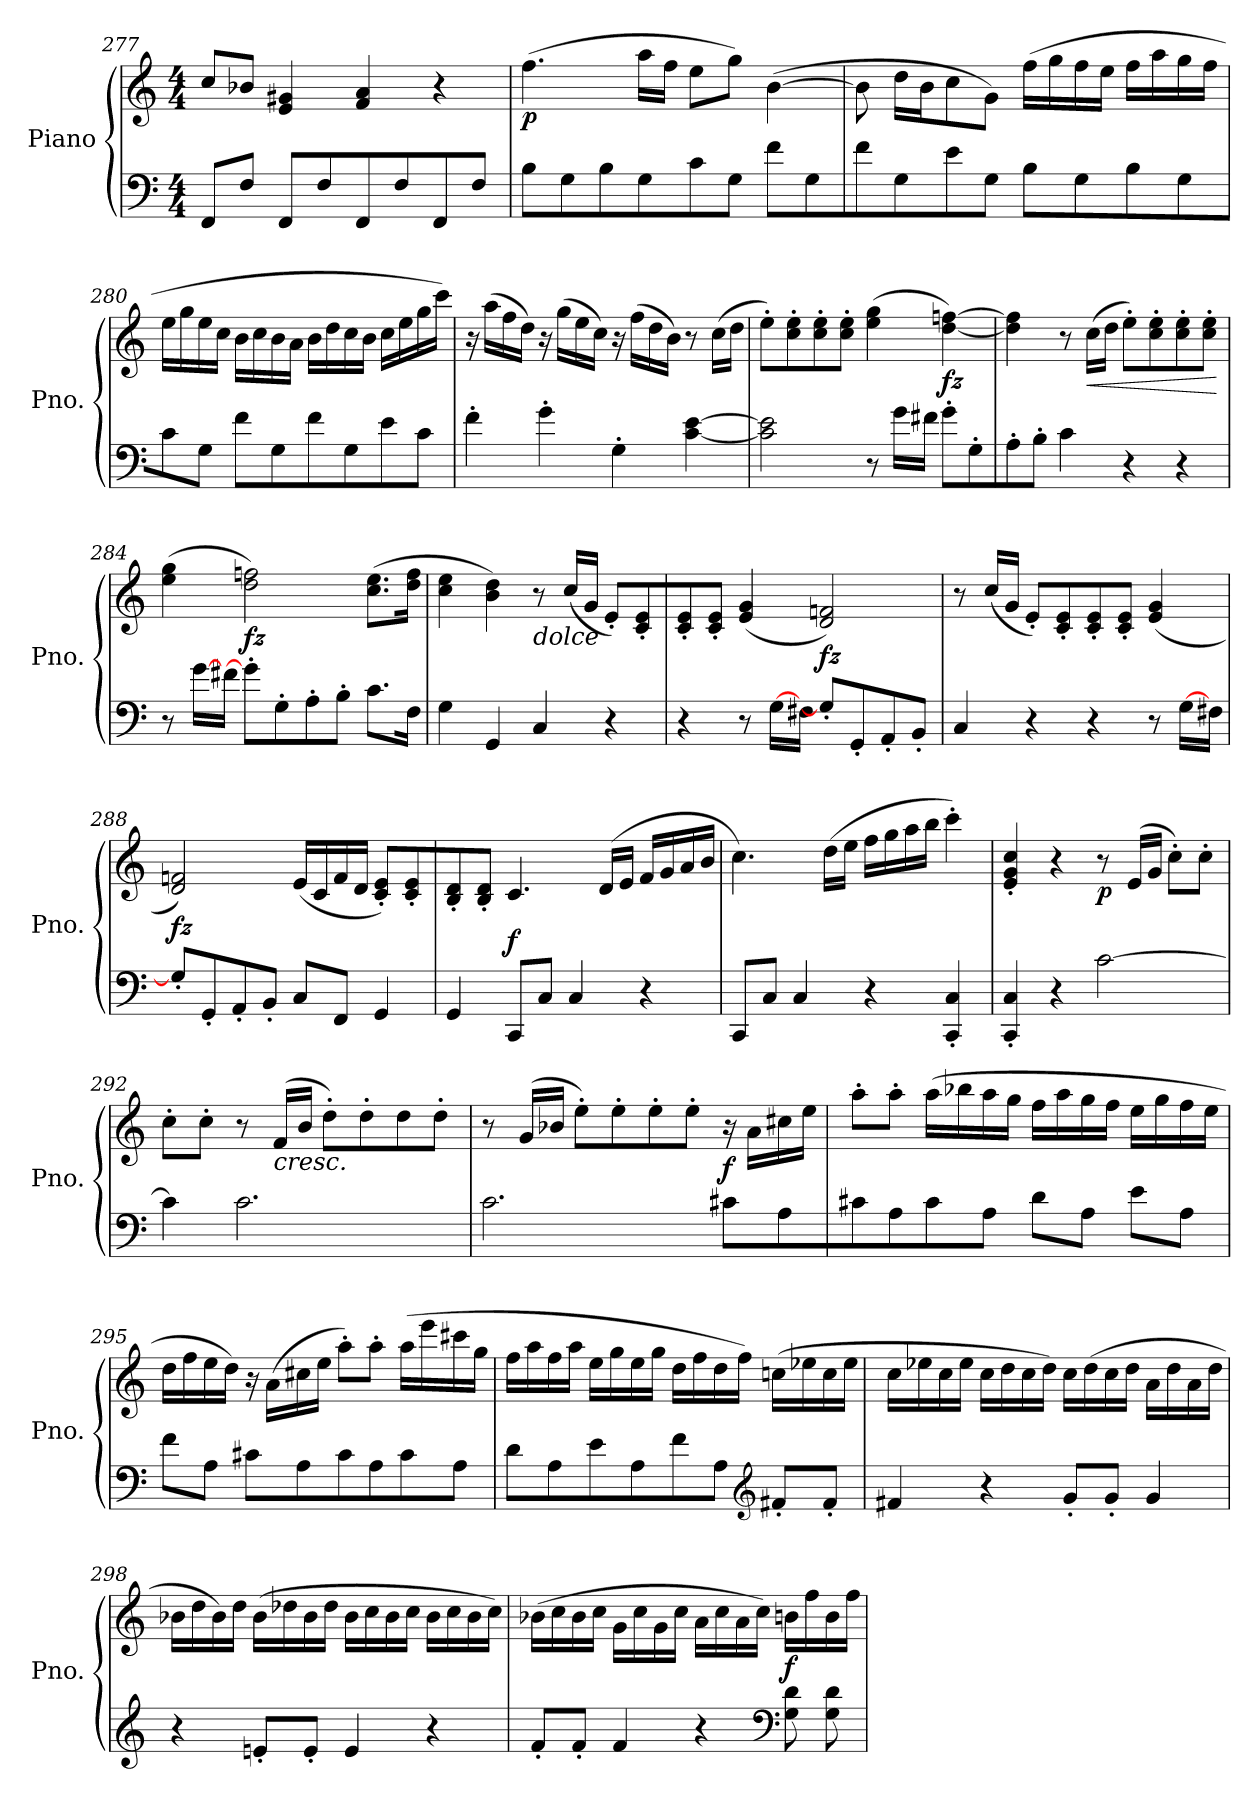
**kern	**kern	**dynam
*part1	*part1	*part1
*staff2	*staff1	*staff1/2
*I"Piano	*	*
*I'Pno.	*	*
*clefF4	*clefG2	*
*k[]	*k[]	*
*M4/4	*M4/4	*
=277	=277	=277
8FF/	8cc/	.
8F/J	8b-X/J	.
8FF/L	4e/ 4g#X/	.
8F/	.	.
8FF/	4f/ 4a/	.
8F/	.	.
8FF/	4r	.
8F/J	.	.
!!LO:LB:g=z
=278	=278	=278
!	!	!LO:DY:b
8B<\L	(>4.ff\	p
8G\	.	.
8B\	.	.
8G\	16aa\LL	.
.	16ff\JJ	.
8c\	8ee\L	.
8G\J	8gg\J)	.
8f\L	(>[4b\	.
8G\	.	.
=279	=279	=279
8f\	8b\]	.
8G\	16dd\LL	.
.	16b\J	.
8e\	8cc\	.
8G\J	8g\J)	.
8B\L	(>16ff\LL	.
.	16gg\	.
8G\	16ff\	.
.	16ee\JJ	.
8B\	16ff\LL	.
.	16aa\	.
8G\	16gg\	.
.	16ff\JJ	.
=280	=280	=280
8c\	16ee\LL	.
.	16gg\	.
8G\J	16ee\	.
.	16cc\JJ	.
8f\L	16b\LL	.
.	16cc\	.
8G\	16b\	.
.	16a\JJ	.
8f\	16b\LL	.
.	16dd\	.
8G\	16cc\	.
.	16b\JJ	.
8e<\	16cc\LL	.
.	16ee\	.
8c<\J	16gg\	.
.	16ccc\JJ)	.
!!LO:PB:g=z
=281	=281	=281
4f<'\	16r	.
.	(>16aa\LL	.
.	16ff\	.
.	16dd\JJ)	.
4g<'\	16r	.
.	(>16gg\LL	.
.	16ee\	.
.	16cc\JJ)	.
4G'\	16r	.
.	(>16ff\LL	.
.	16dd\	.
.	16b\JJ)	.
[4c\ [4e\	8r	.
.	(>16cc\LL	.
.	16dd\JJ	.
=282	=282	=282
2c\] 2e\]	8ee'\L)	.
.	8cc\' 8ee\'	.
.	8cc\' 8ee\'	.
.	8cc\' 8ee\'J	.
8r	(>4ee\ 4gg\	.
16g\LL	.	.
16f#X\JJ	.	.
!	!	!LO:DY:b
8g'\L	[4dd\ [4ffn\)	fz
8G'\	.	.
=283	=283	=283
8A'\	4dd\] 4ffn\]	.
8B'\J	.	.
4c\	8r	.
!	!	!LO:HP:b
.	(>16cc\LL	<
.	16dd\JJ	.
4r	8ee'\L)	.
.	8cc\' 8ee\'	.
4r	8cc\' 8ee\'	.
.	8cc\' 8ee\'J	.
.	.	[
!!LO:LB:g=z
=284	=284	=284
8r	(>4ee\ 4gg\	.
[16g\LL	.	.
16f#X\JJ	.	.
!	!	!LO:DY:b
8g'\L]	2dd\ 2ffn\)	fz
8G'\	.	.
8A'\	.	.
8B'\J	.	.
8.c<\L	(>8.cc\ 8.ee\L	.
16F<\Jk	16dd\ 16ff\Jk	.
=285	=285	=285
4G<\	4cc\ 4ee\	.
4GG/	4b\ 4dd\)	.
!	!LO:TX:b:i:t=dolce	!
4C/	8r	.
.	(<16cc/LL	.
.	16g/JJ	.
4r	8e'/L)	.
.	8c/' 8e/'	.
=286	=286	=286
4r	8c/' 8e/'	.
.	8c/' 8e/'J	.
8r	(<4e/ 4g/	.
[16G\LL	.	.
16F#X\JJ	.	.
!	!	!LO:DY:b
8G'/L]	2d/ 2fn/)	fz
8GG'/	.	.
8AA'/	.	.
8BB'/J	.	.
=287	=287	=287
4C/	8r	.
.	(<16cc/LL	.
.	16g/JJ	.
4r	8e'/L)	.
.	8c/' 8e/'	.
4r	8c/' 8e/'	.
.	8c/' 8e/'J	.
8r	(<4e/ 4g/	.
[16G\LL	.	.
16F#X\JJ	.	.
!!LO:LB:g=z
=288	=288	=288
!	!	!LO:DY:b
8G'/L]	2d/ 2fn/)	fz
8GG'/	.	.
8AA'/	.	.
8BB'/J	.	.
8C</L	(<16e/LL	.
.	16c/	.
8FF</J	16f/	.
.	16d/JJ	.
4GG/	8c/' 8e/'L)	.
.	8c/' 8e/'	.
=289	=289	=289
4GG/	8B/' 8d/'	.
.	8B/' 8d/'J	.
!	!	!LO:DY:a=2
8CC/L	4.c/	f
8C/J	.	.
4C/	.	.
.	(<16d/LL	.
.	16e/JJ	.
4r	16f/LL	.
.	16g/	.
.	16a/	.
.	16b/JJ	.
=290	=290	=290
8CC/L	4.cc\)	.
8C/J	.	.
4C/	.	.
.	(>16dd\LL	.
.	16ee\JJ	.
4r	16ff\LL	.
.	16gg\	.
.	16aa\	.
.	16bb\JJ	.
4CC/' 4C/'	4ccc'\)	.
=291	=291	=291
4CC/' 4C/'	4e/' 4g/' 4cc/'	.
4r	4r	.
!	!	!LO:DY:b
[2c<\	8r	p
.	(>16e/LL	.
.	16g/JJ	.
.	8cc'\L)	.
.	8cc'\J	.
!!LO:LB:g=z
=292	=292	=292
4c\]	8cc'\L	.
.	8cc'\J	.
2.c\	8r	.
!	!LO:TX:b:i:t=cresc.	!
.	(>16f/LL	.
.	16b/JJ	.
.	8dd'\L)	.
.	8dd'\	.
.	8dd\	.
.	8dd'\J	.
=293	=293	=293
2.c\	8r	.
.	(>16g/LL	.
.	16b-X/JJ	.
.	8ee'\L)	.
.	8ee'\	.
.	8ee'\	.
.	8ee'\J	.
!	!	!LO:DY:a=2
8c#X<\L	16r	f
.	16a\LL	.
8A\	16cc#X\	.
.	16ee\JJ	.
=294	=294	=294
8c#X\	8aa'\L	.
8A\	8aa'\J	.
8c#\	(>16aa\LL	.
.	16bb-X\	.
8A\J	16aa\	.
.	16gg\JJ	.
8d\L	16ff\LL	.
.	16aa\	.
8A\J	16gg\	.
.	16ff\JJ	.
8e\L	16ee\LL	.
.	16gg\	.
8A\J	16ff\	.
.	16ee\JJ	.
!!LO:LB:g=z
=295	=295	=295
8f\L	16dd\LL	.
.	16ff\	.
8A\J	16ee\	.
.	16dd\JJ)	.
8c#X\L	16r	.
.	(>16a\LL	.
8A\	16cc#X\	.
.	16ee\JJ	.
8c#\	8aa'\L)	.
8A\	8aa'\J	.
8c#\	(>16aa\LL	.
.	16eee\	.
8A\J	16ccc#X\	.
.	16gg\JJ	.
=296	=296	=296
8d\L	16ff\LL	.
.	16aa\	.
8A\	16ff\	.
.	16aa\JJ	.
8e\	16ee\LL	.
.	16gg\	.
8A\	16ee\	.
.	16gg\JJ	.
8f\	16dd\LL	.
.	16ff\	.
8A\J	16dd\	.
.	16ff\JJ)	.
*clefG2	*	*
8f#X<'/L	(>16ccn\LL	.
.	16ee-X\	.
8f#<'/J	16cc\	.
.	16ee-\JJ	.
!!LO:LB:g=z
=297	=297	=297
4f#X</	16cc\LL	.
.	16ee-X\	.
.	16cc\	.
.	16ee-\JJ	.
4r	16cc\LL	.
.	16dd\	.
.	16cc\	.
.	16dd\JJ)	.
8g<'/L	16cc\LL	.
.	(>16dd\	.
8g<'/J	16cc\	.
.	16dd\JJ	.
4g</	16a\LL	.
.	16dd\	.
.	16a\	.
.	16dd\JJ	.
=298	=298	=298
4r	16b-X\LL	.
.	16dd\	.
.	16b-\)	.
.	16dd\JJ	.
8en<'/L	(>16b-\LL	.
.	16dd-X\	.
8e<'/J	16b-\	.
.	16dd-\JJ	.
4e</	16b-\LL	.
.	16cc\	.
.	16b-\	.
.	16cc\JJ	.
4r	16b-\LL	.
.	16cc\	.
.	16b-\	.
.	16cc\JJ)	.
!!LO:PB:g=z
=299	=299	=299
8f<'/L	(>16b-X\LL	.
.	16cc\	.
8f<'/J	16b-\	.
.	16cc\JJ	.
4f</	16g\LL	.
.	16cc\	.
.	16g\	.
.	16cc\JJ	.
4r	16a\LL	.
.	16cc\	.
.	16a\	.
.	16cc\JJ)	.
*clefF4	*	*
!	!	!LO:DY:b
8G\<< 8d\<<L	16bn\LL	f
.	16ff\	.
8G\ 8d\	16b\	.
.	16ff\JJ	.
=	=	=
*-	*-	*-
